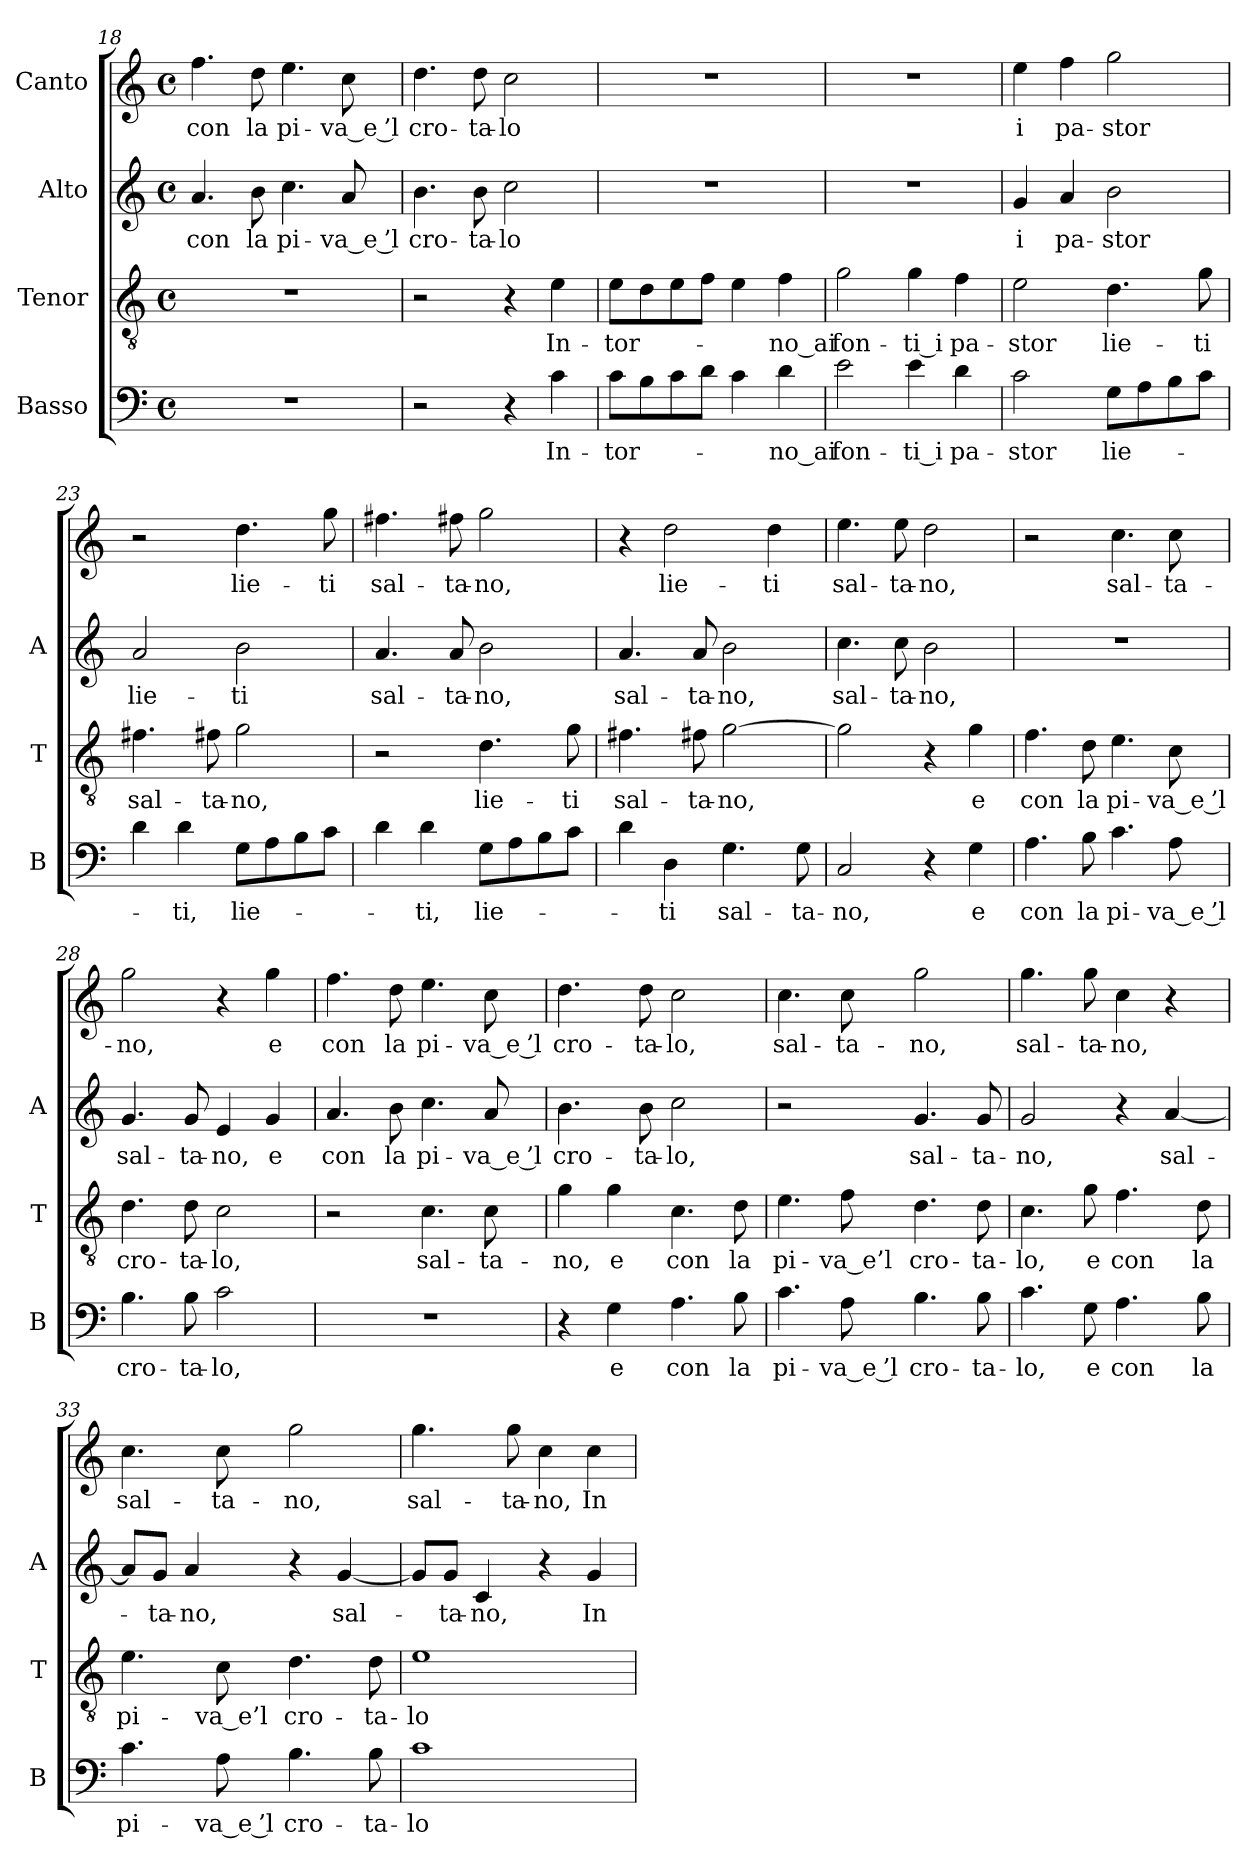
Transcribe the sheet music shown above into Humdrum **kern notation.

**kern	**text	**kern	**text	**kern	**text	**kern	**text
*part4	*part4	*part3	*part3	*part2	*part2	*part1	*part1
*staff4	*staff4	*staff3	*staff3	*staff2	*staff2	*staff1	*staff1
*I"Basso	*	*I"Tenor	*	*I"Alto	*	*I"Canto	*
*I'B	*	*I'T	*	*I'A	*	*	*
*clefF4	*	*clefGv2	*	*clefG2	*	*clefG2	*
*k[]	*	*k[]	*	*k[]	*	*k[]	*
*C:	*	*C:	*	*C:	*	*C:	*
*M4/4	*	*M4/4	*	*M4/4	*	*M4/4	*
*met(c)	*	*met(c)	*	*met(c)	*	*met(c)	*
=18	=18	=18	=18	=18	=18	=18	=18
1r	.	1r	.	4.a	-con	4.ff	-con
.	.	.	.	8b	-la	8dd	-la
.	.	.	.	4.cc	pi-	4.ee	pi-
.	.	.	.	8a	-va_e ’l	8cc	-va_e ’l
=19	=19	=19	=19	=19	=19	=19	=19
2r	.	2r	.	4.b	cro-	4.dd	cro-
.	.	.	.	8b	ta-	8dd	ta-
4r	.	4r	.	2cc	-lo	2cc	-lo
4c	In-	4e	In-	.	.	.	.
=20	=20	=20	=20	=20	=20	=20	=20
8cL	tor-	8eL	tor-	1r	.	1r	.
8B	.	8d	.	.	.	.	.
8c	.	8e	.	.	.	.	.
8dJ	.	8fJ	.	.	.	.	.
4c	.	4e	.	.	.	.	.
4d	-no_ai	4f	-no_ai	.	.	.	.
!!LO:PB:g=z
=21	=21	=21	=21	=21	=21	=21	=21
2e	fon-	2g	fon-	1r	.	1r	.
4e	-ti_i	4g	-ti_i	.	.	.	.
4d	pa-	4f	pa-	.	.	.	.
=22	=22	=22	=22	=22	=22	=22	=22
2c	-stor	2e	-stor	4g	-i	4ee	-i
.	.	.	.	4a	pa-	4ff	pa-
8GL	lie-	4.d	lie-	2b	-stor	2gg	-stor
8A	.	.	.	.	.	.	.
8B	.	.	.	.	.	.	.
8cJ	.	8g	-ti	.	.	.	.
=23	=23	=23	=23	=23	=23	=23	=23
4d	.	4.f#X	sal-	2a	lie-	2r	.
4d	-ti,	.	.	.	.	.	.
.	.	8f#X	ta-	.	.	.	.
8GL	lie-	2g	-no,	2b	-ti	4.dd	lie-
8A	.	.	.	.	.	.	.
8B	.	.	.	.	.	.	.
8cJ	.	.	.	.	.	8gg	-ti
=24	=24	=24	=24	=24	=24	=24	=24
4d	.	2r	.	4.a	sal-	4.ff#X	sal-
4d	-ti,	.	.	.	.	.	.
.	.	.	.	8a	ta-	8ff#X	ta-
8GL	lie-	4.d	lie-	2b	-no,	2gg	-no,
8A	.	.	.	.	.	.	.
8B	.	.	.	.	.	.	.
8cJ	.	8g	-ti	.	.	.	.
=25	=25	=25	=25	=25	=25	=25	=25
4d	.	4.f#X	sal-	4.a	sal-	4r	.
4D	-ti	.	.	.	.	2dd	lie-
.	.	8f#X	ta-	8a	ta-	.	.
4.G	sal-	[2g	-no,	2b	-no,	.	.
.	.	.	.	.	.	4dd	-ti
8G	ta-	.	.	.	.	.	.
=26	=26	=26	=26	=26	=26	=26	=26
2C	-no,	2g]	.	4.cc	sal-	4.ee	sal-
.	.	.	.	8cc	ta-	8ee	ta-
4r	.	4r	.	2b	-no,	2dd	-no,
4G	-e	4g	-e	.	.	.	.
=27	=27	=27	=27	=27	=27	=27	=27
4.A	-con	4.f	-con	1r	.	2r	.
8B	-la	8d	-la	.	.	.	.
4.c	pi-	4.e	pi-	.	.	4.cc	sal-
8A	-va_e ’l	8c	-va_e ’l	.	.	8cc	ta-
=28	=28	=28	=28	=28	=28	=28	=28
4.B	cro-	4.d	cro-	4.g	sal-	2gg	-no,
8B	ta-	8d	ta-	8g	ta-	.	.
2c	-lo,	2c	-lo,	4e	-no,	4r	.
.	.	.	.	4g	-e	4gg	-e
=29	=29	=29	=29	=29	=29	=29	=29
1r	.	2r	.	4.a	-con	4.ff	-con
.	.	.	.	8b	-la	8dd	-la
.	.	4.c	sal-	4.cc	pi-	4.ee	pi-
.	.	8c	ta-	8a	-va_e ’l	8cc	-va_e ’l
=30	=30	=30	=30	=30	=30	=30	=30
4r	.	4g	-no,	4.b	cro-	4.dd	cro-
4G	-e	4g	-e	.	.	.	.
.	.	.	.	8b	ta-	8dd	ta-
4.A	-con	4.c	-con	2cc	-lo,	2cc	-lo,
8B	-la	8d	-la	.	.	.	.
=31	=31	=31	=31	=31	=31	=31	=31
4.c	pi-	4.e	pi-	2r	.	4.cc	sal-
8A	-va_e ’l	8f	-va_e’l	.	.	8cc	ta-
4.B	cro-	4.d	cro-	4.g	sal-	2gg	-no,
8B	ta-	8d	ta-	8g	ta-	.	.
=32	=32	=32	=32	=32	=32	=32	=32
4.c	-lo,	4.c	-lo,	2g	-no,	4.gg	sal-
8G	-e	8g	-e	.	.	8gg	ta-
4.A	-con	4.f	-con	4r	.	4cc	-no,
.	.	.	.	[4a	sal-	4r	.
8B	-la	8d	-la	.	.	.	.
=33	=33	=33	=33	=33	=33	=33	=33
4.c	pi-	4.e	pi-	8aL]	.	4.cc	sal-
.	.	.	.	8gJ	ta-	.	.
.	.	.	.	4a	-no,	.	.
8A	-va_e ’l	8c	-va_e’l	.	.	8cc	ta-
4.B	cro-	4.d	cro-	4r	.	2gg	-no,
.	.	.	.	[4g	sal-	.	.
8B	ta-	8d	ta-	.	.	.	.
=34	=34	=34	=34	=34	=34	=34	=34
1c	-lo	1e	-lo	8gL]	.	4.gg	sal-
.	.	.	.	8gJ	ta-	.	.
.	.	.	.	4c	-no,	.	.
.	.	.	.	.	.	8gg	ta-
.	.	.	.	4r	.	4cc	-no,
.	.	.	.	4g	In-	4cc	In-
=	=	=	=	=	=	=	=
*-	*-	*-	*-	*-	*-	*-	*-
